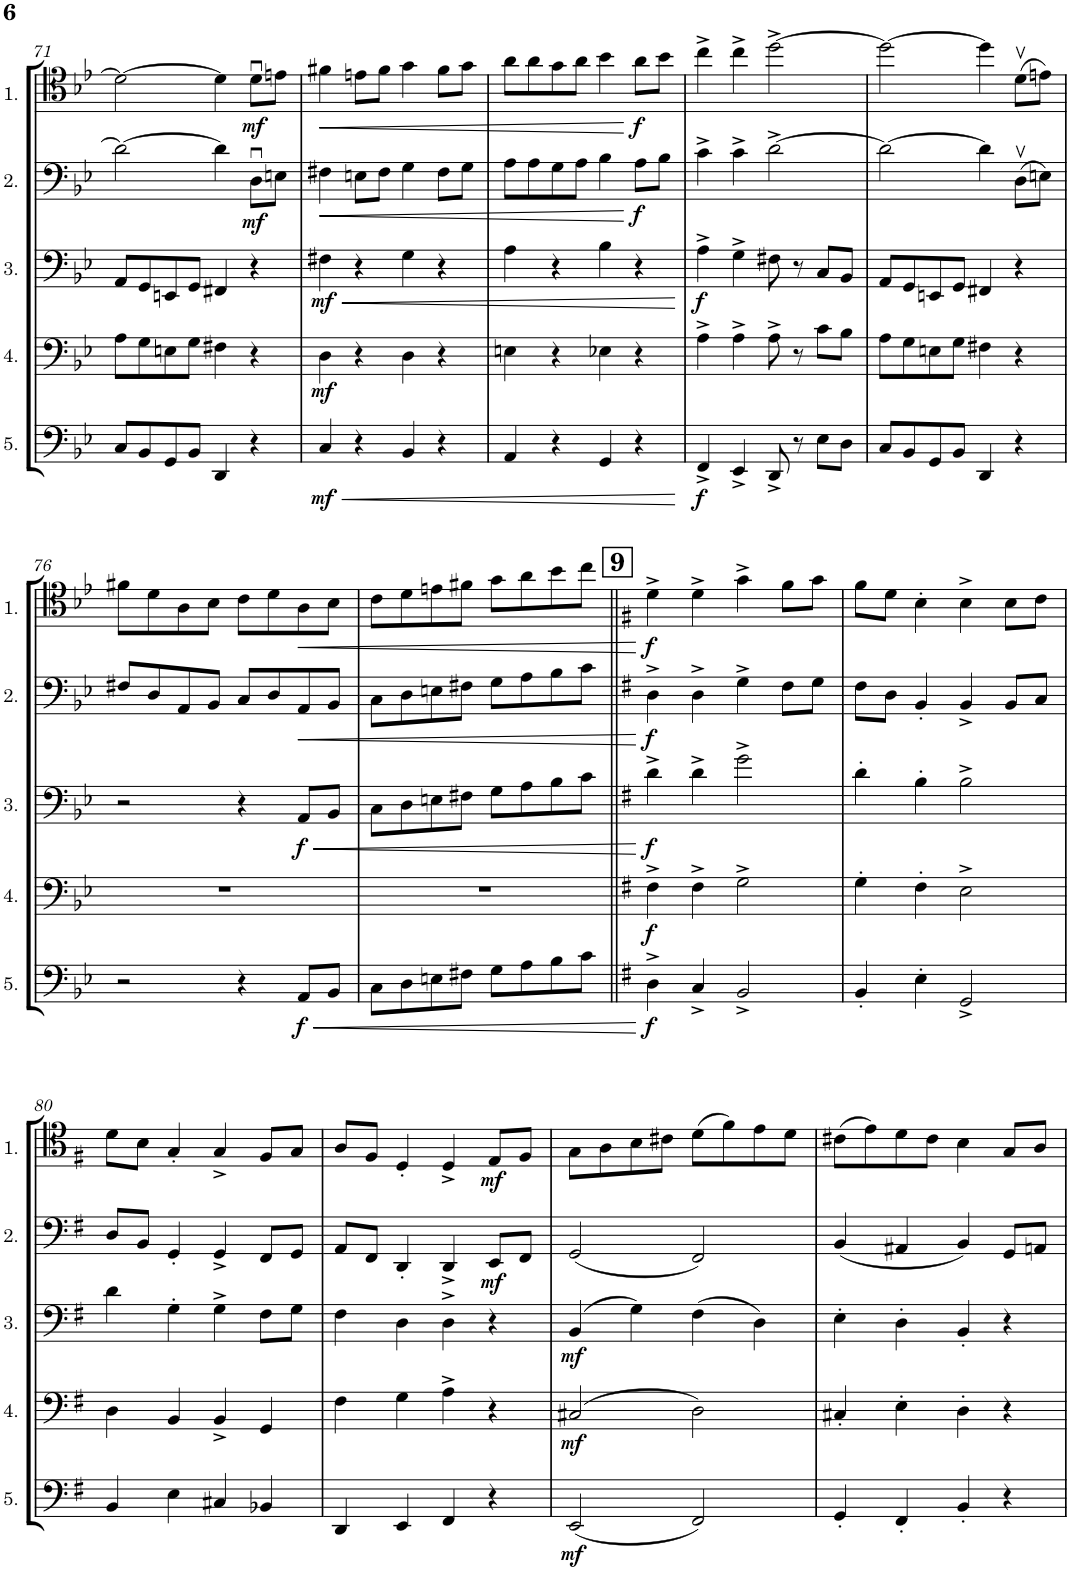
**kern	**dynam	**kern	**dynam	**kern	**dynam	**kern	**dynam	**kern	**dynam
*part5	*part5	*part4	*part4	*part3	*part3	*part2	*part2	*part1	*part1
*staff5	*staff5	*staff4	*staff4	*staff3	*staff3	*staff2	*staff2	*staff1	*staff1
*I"Cello 5	*	*I"Cello 4	*	*I"Cello 3	*	*I"Cello 2	*	*I"Cello 1	*
!!LO:PB:g=z
*clefF4	*	*clefF4	*	*clefF4	*	*clefF4	*	*clefC4	*
*k[b-e-]	*	*k[b-e-]	*	*k[b-e-]	*	*k[b-e-]	*	*k[b-e-]	*
*M2/2	*	*M2/2	*	*M2/2	*	*M2/2	*	*M2/2	*
*met(c|)	*	*met(c|)	*	*met(c|)	*	*met(c|)	*	*met(c|)	*
=71	=71	=71	=71	=71	=71	=71	=71	=71	=71
8C/L	.	8A\L	.	8AA/L	.	2d\_	.	2d\_	.
8BB-/	.	8G\	.	8GG/	.	.	.	.	.
8GG/	.	8En\	.	8EEn/	.	.	.	.	.
8BB-/J	.	8G\J	.	8GG/J	.	.	.	.	.
4DD/	.	4F#X\	.	4FF#X/	.	4d\]	.	4d\]	.
!	!	!	!	!	!	!	!LO:DY:b	!	!LO:DY:b
4r	.	4r	.	4r	.	8Du\L	mf	8du\L	mf
.	.	.	.	.	.	8En\J	.	8en\J	.
=72	=72	=72	=72	=72	=72	=72	=72	=72	=72
!	!LO:HP:b	!	!	!	!LO:HP:b	!	!LO:HP:b	!	!LO:HP:b
!	!LO:DY:n=1:b	!	!LO:DY:b	!	!LO:DY:n=1:b	!	!	!	!
4C/	< mf	4D\	mf	4F#X\	< mf	4F#X\	<	4f#X\	<
4r	.	4r	.	4r	.	8En\L	.	8en\L	.
.	.	.	.	.	.	8F#\J	.	8f#\J	.
4BB-/	.	4D\	.	4G\	.	4G\	.	4g\	.
4r	.	4r	.	4r	.	8F#\L	.	8f#\L	.
.	.	.	.	.	.	8G\J	.	8g\J	.
=73	=73	=73	=73	=73	=73	=73	=73	=73	=73
4AA/	.	4En\	.	4A\	.	8A\L	.	8a\L	.
.	.	.	.	.	.	8A\	.	8a\	.
4r	.	4r	.	4r	.	8G\	.	8g\	.
.	.	.	.	.	.	8A\J	.	8a\J	.
4GG/	.	4E-X\	.	4B-\	.	4B-\	.	4b-\	.
!	!	!	!	!	!	!	!LO:DY:n=1:b	!	!LO:DY:n=1:b
4r	.	4r	.	4r	.	8A\L	[ f	8a\L	[ f
.	.	.	.	.	.	8B-\J	.	8b-\J	.
.	[	.	.	.	[	.	.	.	.
=74	=74	=74	=74	=74	=74	=74	=74	=74	=74
!	!LO:DY:b	!	!	!	!LO:DY:b	!	!	!	!
4FF^/	f	4A^\	.	4A^\	f	4c^\	.	4cc^\	.
4EE-^/	.	4A^\	.	4G^\	.	4c^\	.	4cc^\	.
8DD^/	.	8A^\	.	8F#X\	.	[2d^\	.	[2dd^\	.
8r	.	8r	.	8r	.	.	.	.	.
8E-\L	.	8c\L	.	8C/L	.	.	.	.	.
8D\J	.	8B-\J	.	8BB-/J	.	.	.	.	.
=75	=75	=75	=75	=75	=75	=75	=75	=75	=75
8C/L	.	8A\L	.	8AA/L	.	2d\_	.	2dd\_	.
8BB-/	.	8G\	.	8GG/	.	.	.	.	.
8GG/	.	8En\	.	8EEn/	.	.	.	.	.
8BB-/J	.	8G\J	.	8GG/J	.	.	.	.	.
4DD/	.	4F#X\	.	4FF#X/	.	4d\]	.	4dd\]	.
4r	.	4r	.	4r	.	(8Dv\L	.	(8dv\L	.
.	.	.	.	.	.	8En\J)	.	8en\J)	.
!!LO:LB:g=z
=76	=76	=76	=76	=76	=76	=76	=76	=76	=76
2r	.	1r	.	2r	.	8F#X/L	.	8f#X\L	.
.	.	.	.	.	.	8D/	.	8d\	.
.	.	.	.	.	.	8AA/	.	8A\	.
.	.	.	.	.	.	8BB-/J	.	8B-\J	.
4r	.	.	.	4r	.	8C/L	.	8c\L	.
.	.	.	.	.	.	8D/	.	8d\	.
!	!LO:HP:b	!	!	!	!LO:HP:b	!	!LO:HP:b	!	!LO:HP:b
!	!LO:DY:n=1:b	!	!	!	!LO:DY:n=1:b	!	!	!	!
8AA/L	< f	.	.	8AA/L	< f	8AA/	<	8A\	<
8BB-/J	.	.	.	8BB-/J	.	8BB-/J	.	8B-\J	.
=77	=77	=77	=77	=77	=77	=77	=77	=77	=77
8C\L	.	1r	.	8C\L	.	8C\L	.	8c\L	.
8D\	.	.	.	8D\	.	8D\	.	8d\	.
8En\	.	.	.	8En\	.	8En\	.	8en\	.
8F#X\J	.	.	.	8F#X\J	.	8F#X\J	.	8f#X\J	.
8G\L	.	.	.	8G\L	.	8G\L	.	8g\L	.
8A\	.	.	.	8A\	.	8A\	.	8a\	.
8B-\	.	.	.	8B-\	.	8B-\	.	8b-\	.
8c\J	.	.	.	8c\J	.	8c\J	.	8cc\J	.
.	[	.	.	.	[	.	[	.	[
!!LO:REH:place=s1:a:B:cj:fs=14:t=9
=78||	=78||	=78||	=78||	=78||	=78||	=78||	=78||	=78||	=78||
*k[f#]	*	*k[f#]	*	*k[f#]	*	*k[f#]	*	*k[f#]	*
!	!LO:DY:b	!	!LO:DY:b	!	!LO:DY:b	!	!LO:DY:b	!	!LO:DY:b
4D^\	f	4F#^\	f	4d^\	f	4D^\	f	4d^\	f
4C^/	.	4F#^\	.	4d^\	.	4D^\	.	4d^\	.
2BB^/	.	2G^\	.	2g^\	.	4G^\	.	4g^\	.
.	.	.	.	.	.	8F#\L	.	8f#\L	.
.	.	.	.	.	.	8G\J	.	8g\J	.
=79	=79	=79	=79	=79	=79	=79	=79	=79	=79
4BB'/	.	4G'\	.	4d'\	.	8F#\L	.	8f#\L	.
.	.	.	.	.	.	8D\J	.	8d\J	.
4E'\	.	4F#'\	.	4B'\	.	4BB'/	.	4B'\	.
2GG^/	.	2E^\	.	2B^\	.	4BB^/	.	4B^\	.
.	.	.	.	.	.	8BB/L	.	8B\L	.
.	.	.	.	.	.	8C/J	.	8c\J	.
!!LO:LB:g=z
=80	=80	=80	=80	=80	=80	=80	=80	=80	=80
4BB/	.	4D\	.	4d\	.	8D/L	.	8d\L	.
.	.	.	.	.	.	8BB/J	.	8B\J	.
4E\	.	4BB/	.	4G'\	.	4GG'/	.	4G'/	.
4C#X/	.	4BB^/	.	4G^\	.	4GG^/	.	4G^/	.
4BB-X/	.	4GG/	.	8F#\L	.	8FF#/L	.	8F#/L	.
.	.	.	.	8G\J	.	8GG/J	.	8G/J	.
=81	=81	=81	=81	=81	=81	=81	=81	=81	=81
4DD/	.	4F#\	.	4F#\	.	8AA/L	.	8A/L	.
.	.	.	.	.	.	8FF#/J	.	8F#/J	.
4EE/	.	4G\	.	4D\	.	4DD'/	.	4D'/	.
4FF#/	.	4A^\	.	4D^\	.	4DD^/	.	4D^/	.
!	!	!	!	!	!	!	!LO:DY:b	!	!LO:DY:b
4r	.	4r	.	4r	.	8EE/L	mf	8E/L	mf
.	.	.	.	.	.	8FF#/J	.	8F#/J	.
=82	=82	=82	=82	=82	=82	=82	=82	=82	=82
!	!LO:DY:b	!	!LO:DY:b	!	!LO:DY:b	!	!	!	!
(2EE/	mf	(2C#X/	mf	(4BB/	mf	(2GG/	.	8G\L	.
.	.	.	.	.	.	.	.	8A\	.
.	.	.	.	4G\)	.	.	.	8B\	.
.	.	.	.	.	.	.	.	8c#X\J	.
2FF#/)	.	2D\)	.	(4F#\	.	2FF#/)	.	(8d\L	.
.	.	.	.	.	.	.	.	8f#\)	.
.	.	.	.	4D\)	.	.	.	8e\	.
.	.	.	.	.	.	.	.	8d\J	.
=83	=83	=83	=83	=83	=83	=83	=83	=83	=83
4GG'/	.	4C#X'/	.	4E'\	.	(4BB/	.	(8c#X\L	.
.	.	.	.	.	.	.	.	8e\)	.
4FF#'/	.	4E'\	.	4D'\	.	4AA#X/	.	8d\	.
.	.	.	.	.	.	.	.	8c#\J	.
4BB'/	.	4D'\	.	4BB'/	.	4BB/)	.	4B\	.
4r	.	4r	.	4r	.	8GG/L	.	8G/L	.
.	.	.	.	.	.	8AAn/J	.	8A/J	.
=	=	=	=	=	=	=	=	=	=
*-	*-	*-	*-	*-	*-	*-	*-	*-	*-
